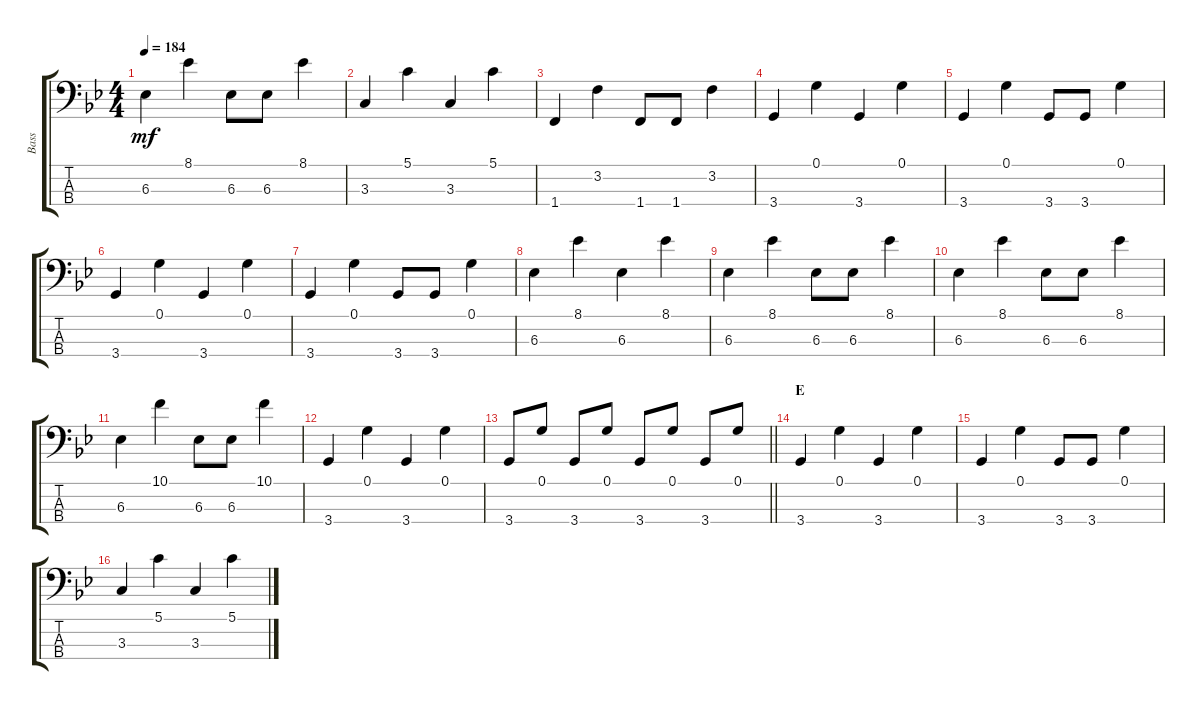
\track ("Bass" "Bass") {instrument electricbassfinger}
\staff {score tabs}
\tuning (G2 D2 A1 E1) {hide}
\ts (4 4)
\tempo 184
\clef f4
\ks bb
6.3.4{dy mf} 8.1.4 6.3.8 6.3.8 8.1.4 |
3.3.4 5.1.4 3.3.4 5.1.4 |
1.4.4 3.2.4 1.4.8 1.4.8 3.2.4 |
3.4.4 0.1.4 3.4.4 0.1.4 |
3.4.4 0.1.4 3.4.8 3.4.8 0.1.4 |
3.4.4 0.1.4 3.4.4 0.1.4 |
3.4.4 0.1.4 3.4.8 3.4.8 0.1.4 |
6.3.4 8.1.4 6.3.4 8.1.4 |
6.3.4 8.1.4 6.3.8 6.3.8 8.1.4 |
6.3.4 8.1.4 6.3.8 6.3.8 8.1.4 |
6.3.4 10.1.4 6.3.8 6.3.8 10.1.4 |
3.4.4 0.1.4 3.4.4 0.1.4 |
\barLineRight lightlight
3.4.8 0.1.8 3.4.8 0.1.8 3.4.8 0.1.8 3.4.8 0.1.8 |
\section ("" "E")
3.4.4 0.1.4 3.4.4 0.1.4 |
3.4.4 0.1.4 3.4.8 3.4.8 0.1.4 |
3.3.4 5.1.4 3.3.4 5.1.4
